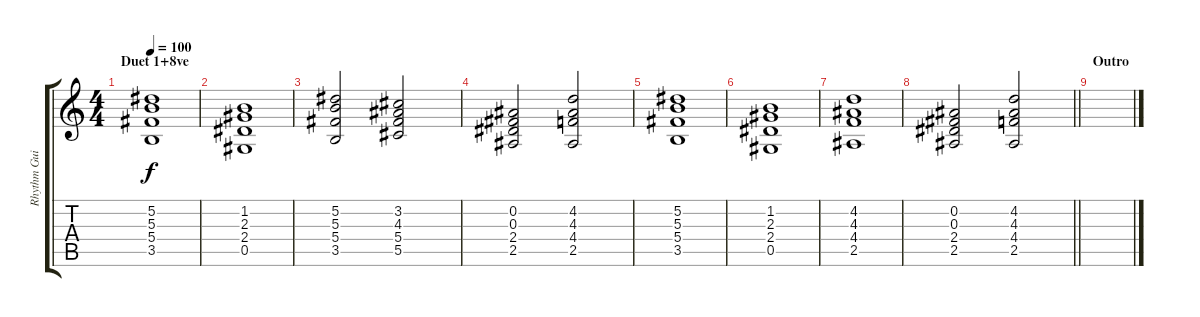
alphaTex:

\track ("Rhythm Guitar" "Rhythm Gui") {instrument overdrivenguitar}
\staff {score tabs}
\tuning (Eb4 Bb3 Gb3 Db3 Ab2 Eb2) {hide}
\ts (4 4)
\section ("" "Duet 1+8ve")
\tempo 100
\clef g2
\ks c
(5.2 5.3 5.4 3.5).1{dy f} |
(1.2 2.3 2.4 0.5).1 |
(5.2 5.3 5.4 3.5).2 (3.2 4.3 5.4 5.5).2 |
(0.2 0.3 2.4 2.5).2 (4.2 4.3 4.4 2.5).2 |
(5.2 5.3 5.4 3.5).1 |
(1.2 2.3 2.4 0.5).1 |
(4.2 4.3 4.4 2.5).1 |
\barLineRight lightlight
(0.2 0.3 2.4 2.5).2 (4.2 4.3 4.4 2.5).2 |
\section ("" "Outro")
